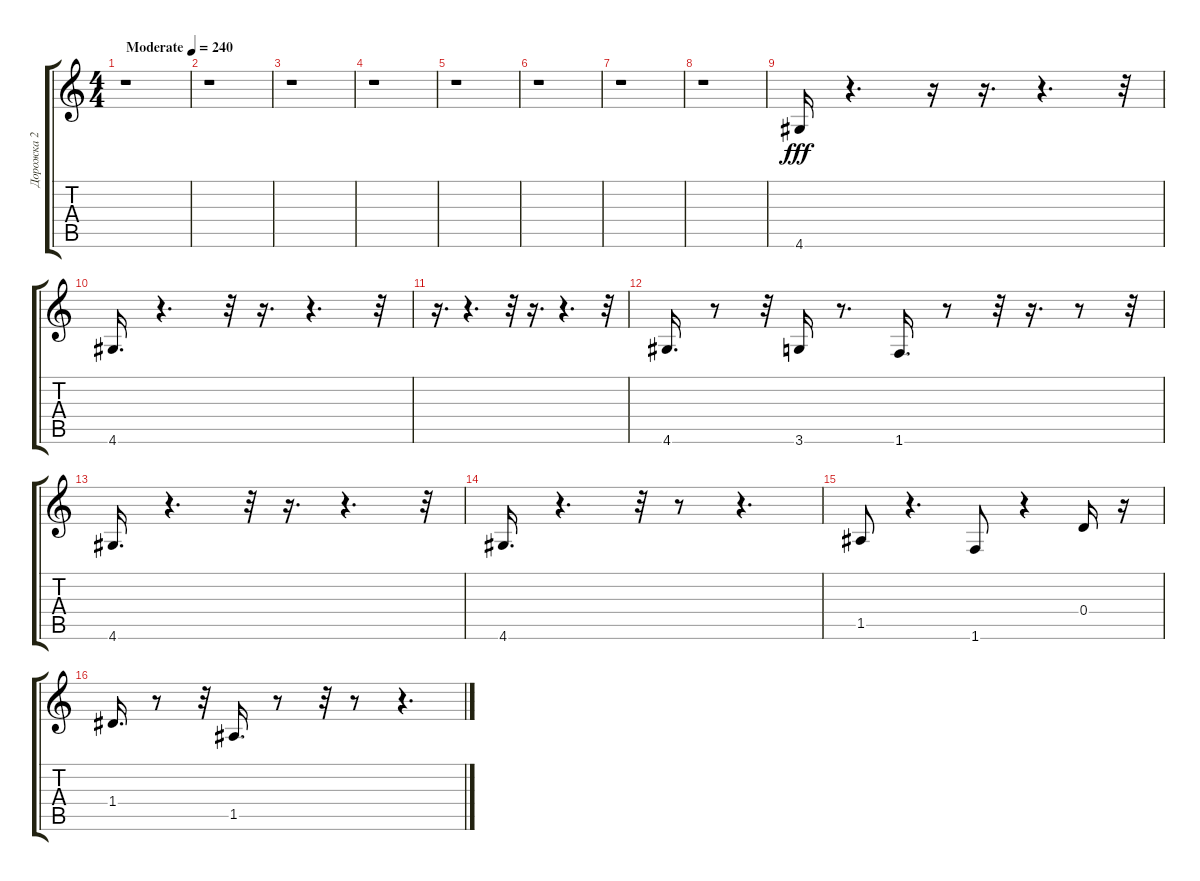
\track ("Дорожка 2" "Дорожка 2") {instrument electricbassfinger}
\staff {score tabs}
\tuning (E4 B3 G3 D3 A2 E2) {hide}
\ts (4 4)
\tempo (240 "Moderate")
\clef g2
\ks c
r.1{dy fff instrument electricbassfinger} |
r.1 |
r.1 |
r.1 |
r.1 |
r.1 |
r.1 |
r.1 |
4.6.16 r.4{d} r.16 r.16{d} r.4{d} r.32 |
4.6.16{d} r.4{d} r.32 r.16{d} r.4{d} r.32 |
r.16{d} r.4{d} r.32 r.16{d} r.4{d} r.32 |
4.6.16{d} r.8 r.32 3.6.16 r.8{d} 1.6.16{d} r.8 r.32 r.16{d} r.8 r.32 |
4.6.16{d} r.4{d} r.32 r.16{d} r.4{d} r.32 |
4.6.16{d} r.4{d} r.32 r.8 r.4{d} |
1.5.8 r.4{d} 1.6.8 r.4 0.4.16 r.16 |
1.4.16{d} r.8 r.32 1.5.16{d} r.8 r.32 r.8 r.4{d}
